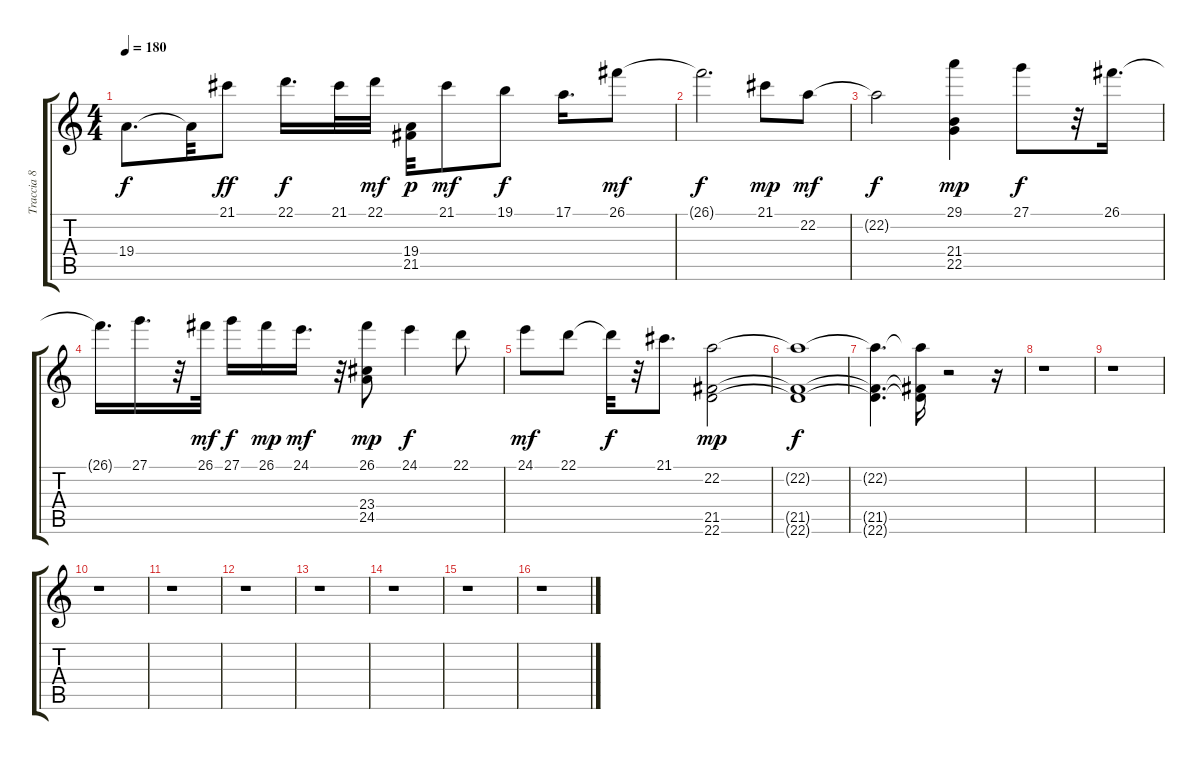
\track ("Traccia 8" "Traccia 8") {instrument synthstrings2}
\staff {score tabs}
\tuning (E4 B3 G3 D3 A2 E2) {hide}
\ts (4 4)
\tempo 180
\clef g2
\ks c
19.4{t}.8{d dy f} 19.4{t}.32 21.1.8{dy ff} 22.1.16{d dy f} 21.1.32 22.1.32{dy mf} (19.4 21.5).32{dy p} 21.1.8{dy mf} 19.1.8{dy f} 17.1.16{d} 26.1.8{dy mf} |
26.1{t}.2{d dy f} 21.1.8{dy mp} 22.2.8{dy mf} |
22.2{t}.2{dy f} (29.1 21.4 22.5).4{dy mp} 27.1.8{dy f} r.32 26.1.16{d} |
26.1{t}.16{d} 27.1.16{d} r.32 26.1.32{dy mf} 27.1.16{dy f} 26.1.16{dy mp} 24.1.16{d dy mf} r.32 (26.1 23.4 24.5).8{dy mp} 24.1.4{dy f} 22.1.8 |
24.1.8{dy mf} 22.1.8 22.1{t}.32{dy f} r.32 21.1.8{d} (22.2 21.5 22.6).2{dy mp} |
(22.2{t} 21.5{t} 22.6{t}).1{dy f} |
(22.2{t} 21.5{t} 22.6{t}).4{d} (22.2{t} 21.5{t} 22.6{t}).16 r.2 r.16 |
r.1 |
r.1 |
r.1 |
r.1 |
r.1 |
r.1 |
r.1 |
r.1 |
r.1
